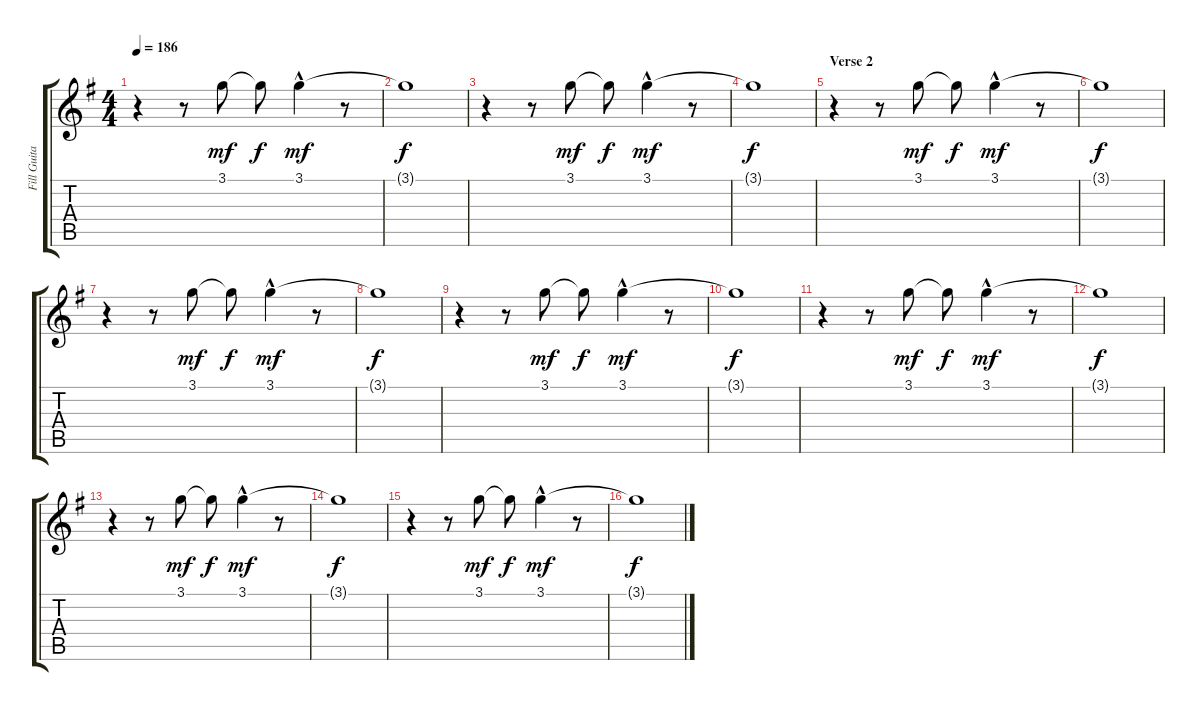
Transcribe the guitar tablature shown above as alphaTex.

\track ("Fill Guitar" "Fill Guita") {instrument acousticguitarsteel}
\staff {score tabs}
\tuning (E4 B3 G3 D3 A2 E2) {hide}
\ts (4 4)
\tempo 186
\clef g2
\ks g
r.4{dy f} r.8 3.1.8{dy mf} 3.1{t}.8{dy f} 3.1{hac}.4{dy mf} r.8 |
3.1{t}.1{dy f} |
r.4 r.8 3.1.8{dy mf} 3.1{t}.8{dy f} 3.1{hac}.4{dy mf} r.8 |
3.1{t}.1{dy f} |
\section ("" "Verse 2")
r.4 r.8 3.1.8{dy mf} 3.1{t}.8{dy f} 3.1{hac}.4{dy mf} r.8 |
3.1{t}.1{dy f} |
r.4 r.8 3.1.8{dy mf} 3.1{t}.8{dy f} 3.1{hac}.4{dy mf} r.8 |
3.1{t}.1{dy f} |
r.4 r.8 3.1.8{dy mf} 3.1{t}.8{dy f} 3.1{hac}.4{dy mf} r.8 |
3.1{t}.1{dy f} |
r.4 r.8 3.1.8{dy mf} 3.1{t}.8{dy f} 3.1{hac}.4{dy mf} r.8 |
3.1{t}.1{dy f} |
r.4 r.8 3.1.8{dy mf} 3.1{t}.8{dy f} 3.1{hac}.4{dy mf} r.8 |
3.1{t}.1{dy f} |
r.4 r.8 3.1.8{dy mf} 3.1{t}.8{dy f} 3.1{hac}.4{dy mf} r.8 |
3.1{t}.1{dy f}
